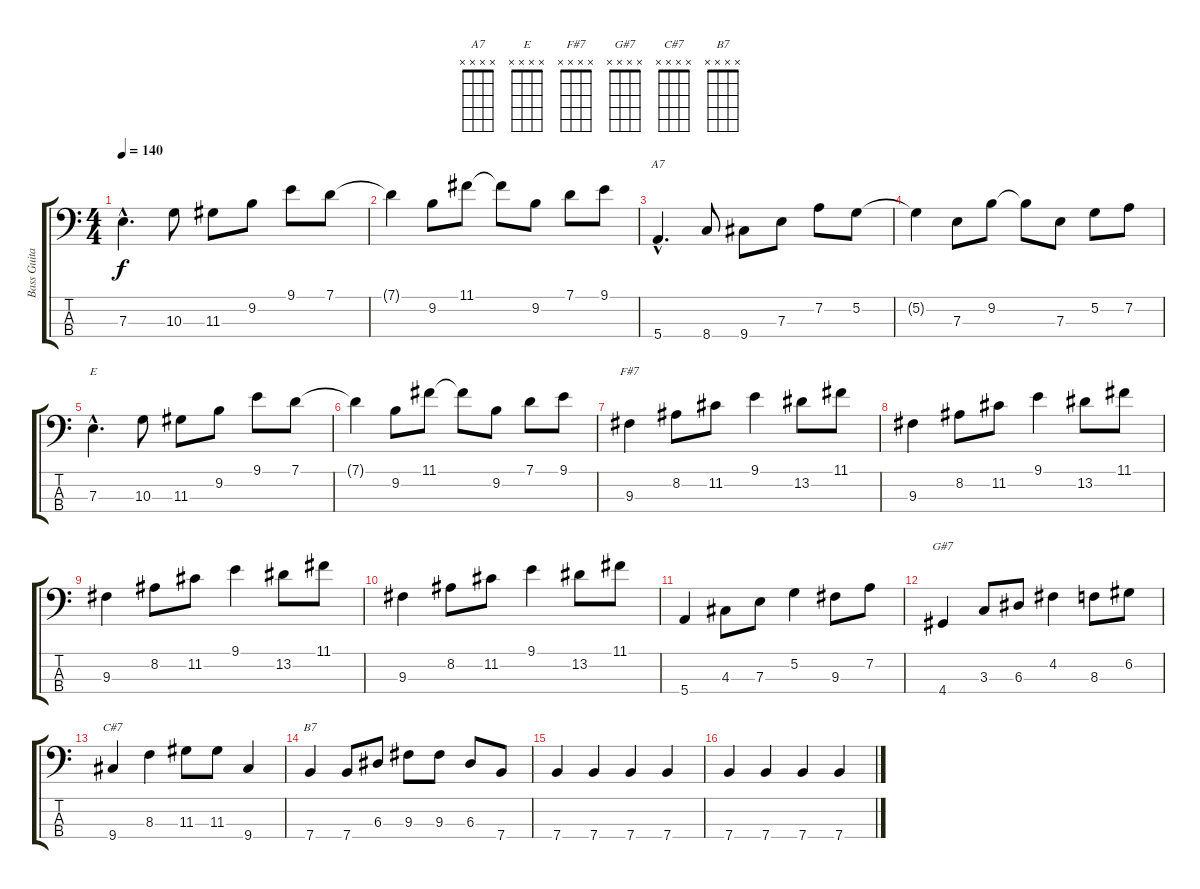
\track ("Bass Guitar" "Bass Guita") {instrument electricbassfinger}
\staff {score tabs}
\tuning (G2 D2 A1 E1) {hide}
\chord ("A7" x x x x)
\chord ("E" x x x x)
\chord ("F#7" x x x x)
\chord ("G#7" x x x x)
\chord ("C#7" x x x x)
\chord ("B7" x x x x)
\ts (4 4)
\tempo 140
\clef f4
\ks c
7.3{hac}.4{d dy f} 10.3.8 11.3.8 9.2.8 9.1.8 7.1.8 |
7.1{t}.4 9.2.8 11.1.8 11.1{t}.8 9.2.8 7.1.8 9.1.8 |
5.4{hac}.4{d ch "A7"} 8.4.8 9.4.8 7.3.8 7.2.8 5.2.8 |
5.2{t}.4 7.3.8 9.2.8 9.2{t}.8 7.3.8 5.2.8 7.2.8 |
7.3{hac}.4{d ch "E"} 10.3.8 11.3.8 9.2.8 9.1.8 7.1.8 |
7.1{t}.4 9.2.8 11.1.8 11.1{t}.8 9.2.8 7.1.8 9.1.8 |
9.3.4{ch "F#7"} 8.2.8 11.2.8 9.1.4 13.2.8 11.1.8 |
9.3.4 8.2.8 11.2.8 9.1.4 13.2.8 11.1.8 |
9.3.4 8.2.8 11.2.8 9.1.4 13.2.8 11.1.8 |
9.3.4 8.2.8 11.2.8 9.1.4 13.2.8 11.1.8 |
5.4.4 4.3.8 7.3.8 5.2.4 9.3.8 7.2.8 |
4.4.4{ch "G#7"} 3.3.8 6.3.8 4.2.4 8.3.8 6.2.8 |
9.4.4{ch "C#7"} 8.3.4 11.3.8 11.3.8 9.4.4 |
7.4.4{ch "B7"} 7.4.8 6.3.8 9.3.8 9.3.8 6.3.8 7.4.8 |
7.4.4 7.4.4 7.4.4 7.4.4 |
7.4.4 7.4.4 7.4.4 7.4.4
